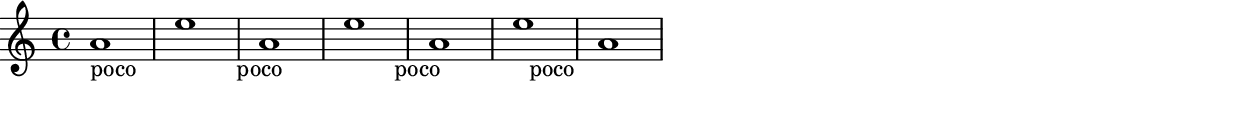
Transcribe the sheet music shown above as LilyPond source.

%% Generated by lilypond-book
%% Options: [exampleindent=10.16\mm,indent=0\mm,line-width=160\mm,quote]
\include "lilypond-book-preamble.ly"


% ****************************************************************
% Start cut-&-pastable-section
% ****************************************************************

#(ly:set-option 'eps-box-padding 3.000000)



\paper {
  indent = 0\mm
  line-width = 160\mm
  % offset the left padding, also add 1mm as lilypond creates cropped
  % images with a little space on the right
  line-width = #(- line-width (* mm  3.000000) (* mm 1))
  line-width = 160\mm - 2.0 * 10.16\mm
  % offset the left padding, also add 1mm as lilypond creates cropped
  % images with a little space on the right
  line-width = #(- line-width (* mm  3.000000) (* mm 1))
}

\layout {
  
}




% ****************************************************************
% ly snippet:
% ****************************************************************
\sourcefileline 1216
\relative {
  a'1-\markup { \halign #-1 poco }
  e'
  a,-\markup { \halign #0 poco }
  e'
  a,-\markup { \halign #0.5 poco }
  e'
  a,-\markup { \halign #2 poco }
}



% ****************************************************************
% end ly snippet
% ****************************************************************
